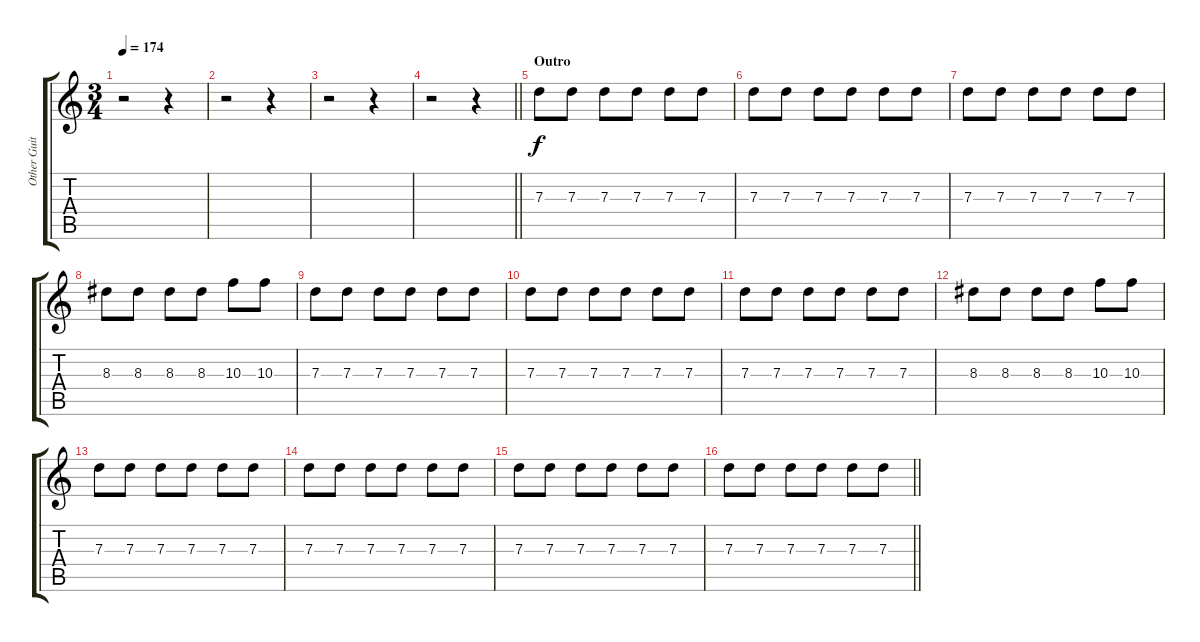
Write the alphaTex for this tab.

\track ("Other Guitar" "Other Guit") {instrument distortionguitar}
\staff {score tabs}
\tuning (E4 B3 G3 D3 A2 E2) {hide}
\ts (3 4)
\tempo 174
\clef g2
\ks c
r.2{dy f} r.4 |
r.2 r.4 |
r.2 r.4 |
\barLineRight lightlight
r.2 r.4 |
\section ("" "Outro")
7.3.8 7.3.8 7.3.8 7.3.8 7.3.8 7.3.8 |
7.3.8 7.3.8 7.3.8 7.3.8 7.3.8 7.3.8 |
7.3.8 7.3.8 7.3.8 7.3.8 7.3.8 7.3.8 |
8.3.8 8.3.8 8.3.8 8.3.8 10.3.8 10.3.8 |
7.3.8 7.3.8 7.3.8 7.3.8 7.3.8 7.3.8 |
7.3.8 7.3.8 7.3.8 7.3.8 7.3.8 7.3.8 |
7.3.8 7.3.8 7.3.8 7.3.8 7.3.8 7.3.8 |
8.3.8 8.3.8 8.3.8 8.3.8 10.3.8 10.3.8 |
7.3.8 7.3.8 7.3.8 7.3.8 7.3.8 7.3.8 |
7.3.8 7.3.8 7.3.8 7.3.8 7.3.8 7.3.8 |
7.3.8 7.3.8 7.3.8 7.3.8 7.3.8 7.3.8 |
\barLineRight lightlight
7.3.8 7.3.8 7.3.8 7.3.8 7.3.8 7.3.8
